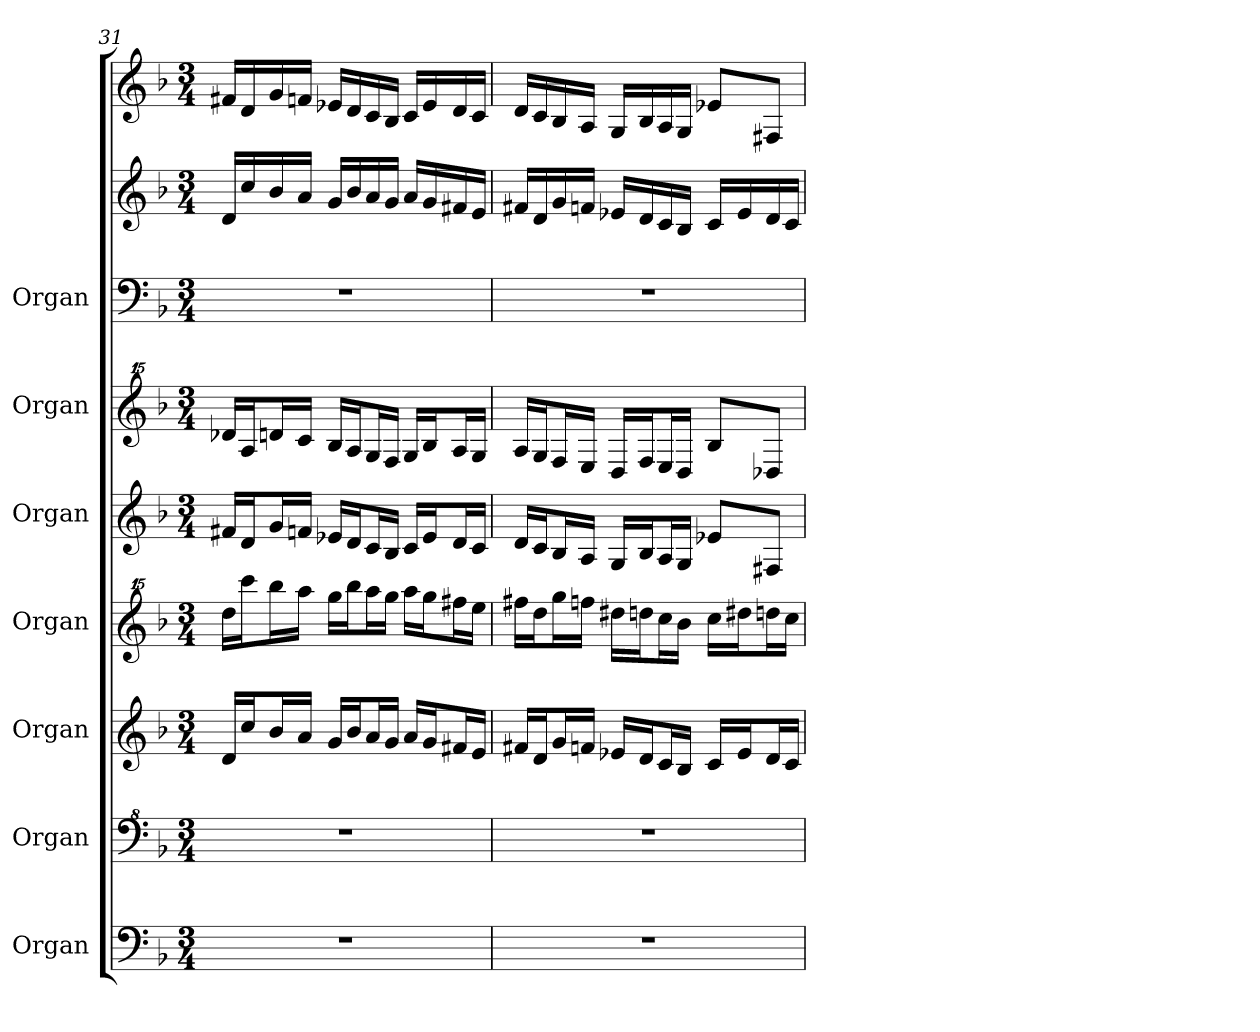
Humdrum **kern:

**kern	**kern	**kern	**kern	**kern	**kern	**kern	**kern	**kern
*part7	*part6	*part5	*part4	*part3	*part2	*part1	*part1	*part1
*staff9	*staff8	*staff7	*staff6	*staff5	*staff4	*staff3	*staff2	*staff1
*I"Organ	*I"Organ	*I"Organ	*I"Organ	*I"Organ	*I"Organ	*I"Organ	*	*
*	*I'Org.	*	*	*	*	*	*	*
*clefF4	*clefF^4	*clefG2	*clefG^^2	*clefG2	*clefG^^2	*clefF4	*clefG2	*clefG2
*k[b-]	*k[b-]	*k[b-]	*k[b-]	*k[b-]	*k[b-]	*k[b-]	*k[b-]	*k[b-]
*M3/4	*M3/4	*M3/4	*M3/4	*M3/4	*M3/4	*M3/4	*M3/4	*M3/4
=31	=31	=31	=31	=31	=31	=31	=31	=31
2.r	2.r	16d/LL	16dddd\LL	16f#X/LL	16ddd-X/LL	2.r	16d/LL	16f#X/LL
.	.	16cc/J	16ccccc\J	16d/J	16aa/J	.	16cc/	16d/
.	.	16b-/L	16bbbb-\L	16g/L	16dddn/L	.	16b-/	16g/
.	.	16a/JJ	16aaaa\JJ	16fn/JJ	16ccc/JJ	.	16a/JJ	16fn/JJ
.	.	16g/LL	16gggg\LL	16e-X/LL	16bb-/LL	.	16g/LL	16e-X/LL
.	.	16b-/J	16bbbb-\J	16d/J	16aa/J	.	16b-/	16d/
.	.	16a/L	16aaaa\L	16c/L	16gg/L	.	16a/	16c/
.	.	16g/JJ	16gggg\JJ	16B-/JJ	16ff/JJ	.	16g/JJ	16B-/JJ
.	.	16a/LL	16aaaa\LL	16c/LL	16gg/LL	.	16a/LL	16c/LL
.	.	16g/J	16gggg\J	16e-/J	16bb-/J	.	16g/	16e-/
.	.	16f#X/L	16ffff#X\L	16d/L	16aa/L	.	16f#X/	16d/
.	.	16e/JJ	16eeee\JJ	16c/JJ	16gg/JJ	.	16e/JJ	16c/JJ
!!LO:LB:g=z
=32	=32	=32	=32	=32	=32	=32	=32	=32
2.r	2.r	16f#X/LL	16ffff#X\LL	16d/LL	16aa/LL	2.r	16f#X/LL	16d/LL
.	.	16d/J	16dddd\J	16c/J	16gg/J	.	16d/	16c/
.	.	16g/L	16gggg\L	16B-/L	16ff/L	.	16g/	16B-/
.	.	16fn/JJ	16ffffn\JJ	16A/JJ	16ee/JJ	.	16fn/JJ	16A/JJ
.	.	16e-X/LL	16dddd#X\LL	16G/LL	16dd/LL	.	16e-X/LL	16G/LL
.	.	16d/J	16ddddn\J	16B-/J	16ff/J	.	16d/	16B-/
.	.	16c/L	16cccc\L	16A/L	16ee/L	.	16c/	16A/
.	.	16B-/JJ	16bbb-\JJ	16G/JJ	16dd/JJ	.	16B-/JJ	16G/JJ
.	.	16c/LL	16cccc\LL	8e-X/L	8bb-/L	.	16c/LL	8e-X/L
.	.	16e-/J	16dddd#X\J	.	.	.	16e-/	.
.	.	16d/L	16ddddn\L	8F#X/J	8dd-X/J	.	16d/	8F#X/J
.	.	16c/JJ	16cccc\JJ	.	.	.	16c/JJ	.
=	=	=	=	=	=	=	=	=
*-	*-	*-	*-	*-	*-	*-	*-	*-
